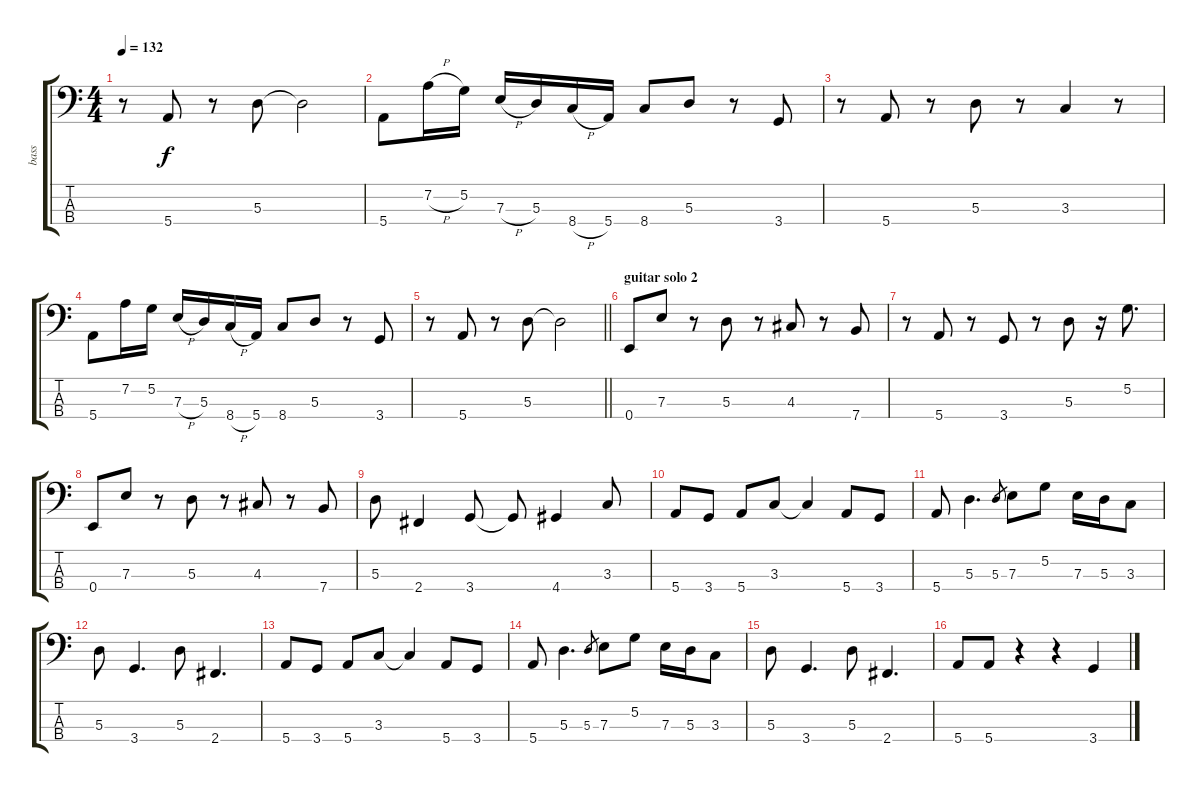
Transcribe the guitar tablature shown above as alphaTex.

\track ("bass" "bass") {instrument electricbasspick}
\staff {score tabs}
\tuning (G2 D2 A1 E1) {hide}
\ts (4 4)
\tempo 132
\clef f4
\ks c
r.8{dy f} 5.4.8 r.8 5.3.8 5.3{t}.2 |
5.4.8 7.2{h}.16 5.2.16 7.3{h}.16 5.3.16 8.4{h}.16 5.4.16 8.4.8 5.3.8 r.8 3.4.8 |
r.8 5.4.8 r.8 5.3.8 r.8 3.3.4 r.8 |
5.4.8 7.2.16 5.2.16 7.3{h}.16 5.3.16 8.4{h}.16 5.4.16 8.4.8 5.3.8 r.8 3.4.8 |
\barLineRight lightlight
r.8 5.4.8 r.8 5.3.8 5.3{t}.2 |
\section ("" "guitar solo 2")
0.4.8 7.3.8 r.8 5.3.8 r.8 4.3.8 r.8 7.4.8 |
r.8 5.4.8 r.8 3.4.8 r.8 5.3.8 r.16 5.2.8{d} |
0.4.8 7.3.8 r.8 5.3.8 r.8 4.3.8 r.8 7.4.8 |
5.3.8 2.4.4 3.4.8 3.4{t}.8 4.4.4 3.3.8 |
5.4.8 3.4.8 5.4.8 3.3.8 3.3{t}.4 5.4.8 3.4.8 |
5.4.8 5.3.4{d} 5.3.8{gr} 7.3.8 5.2.8 7.3.16 5.3.16 3.3.8 |
5.3.8 3.4.4{d} 5.3.8 2.4.4{d} |
5.4.8 3.4.8 5.4.8 3.3.8 3.3{t}.4 5.4.8 3.4.8 |
5.4.8 5.3.4{d} 5.3.8{gr} 7.3.8 5.2.8 7.3.16 5.3.16 3.3.8 |
5.3.8 3.4.4{d} 5.3.8 2.4.4{d} |
5.4.8 5.4.8 r.4 r.4 3.4.4
